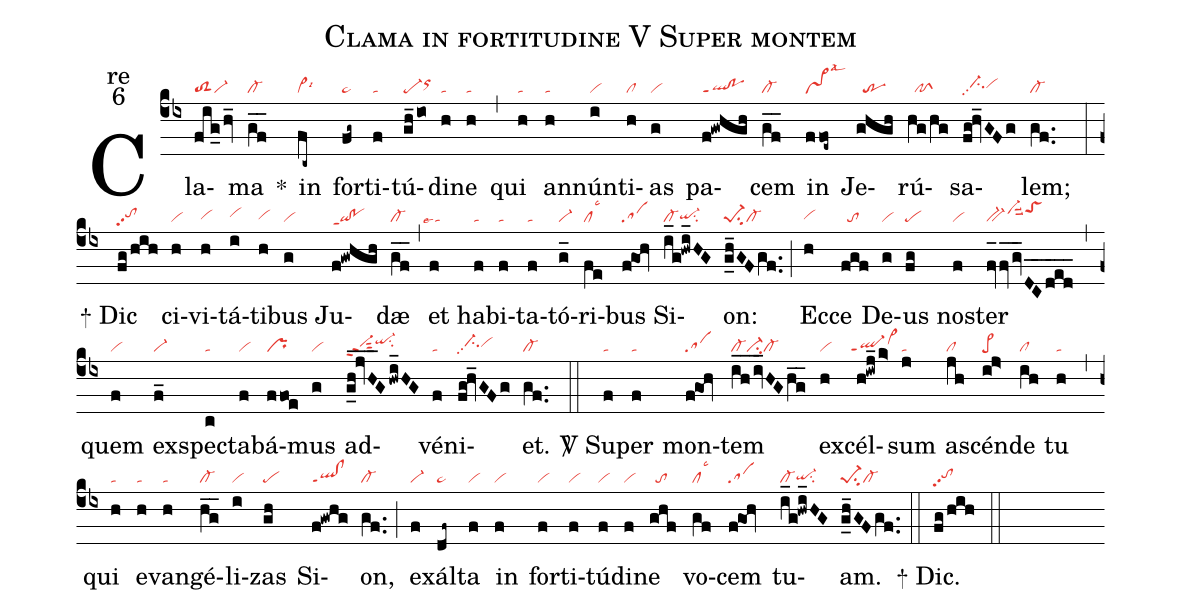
name:Clama in fortitudine V Super montem;
office-part:re;
mode:6;
nabc-lines:1;
%%
(cb4) Cla(fig_/hv_|toS2vi-)ma(gf__|cl-) <sp>*</sp>() in(fc~|vi>lsi6) for(fg~|ta>)ti(f|ta)tú(gh_/io|pe-orhi)di(h|ta)ne(h|ta) (,) qui(h|ta) an(h|ta)nún(i|vi)ti(h|cl)as(g|vi) pa(f!gwhgh|ql!poppt1)cem(gf__|cl-) in(ffoe~|vs>lsal3) Je(ghgh|//tr)rú(hg/hg|//pfS)sa(fg!hv_GFg|//ci-hhpp2vihh)lem;(gf..|cl-) (:)

<sp>+</sp> Dic(fg/hih|tohhpp2) ci(h|vi)vi(h|vihg)tá(i|vihh)ti(h|vihg)bus(g|vi) Ju(f!gwhgh|qi!poppt1)dæ(gf__|cl-) (,) et(f|``talse4) ha(f|ta)bi(f|ta)ta(f|ta)tó(g_|vi-)ri(fe|cllsc3)bus(f@goh|sa) Si(i_g!hwi_HG|cl-qi-hgsu2)on:(g_h_GFgf..|pe-1su2cl-) (;) Ec(h|vihg)ce(fgf|//to) De(g|vi)us(fg|pe) no(f|vi)ster(fv_fv_gvDC___ded___|bv-vi-hisuu2toShj) (,) quem(f|vi) ex(f_|vi-)spec(c|ta)ta(f|vi)bá(ffoe|pr)mus(g|vi) ad(g_h_!jvH__G/hwi_HG|vi-hhppt2sut2qi-hisu2)vé(f|ta)ni(fg!hv_GFg|//ci-hhpp2vihh)et.(gf..|cl-) (::)

<sp>V/</sp> Su(f|ta)per(f|ta) mon(f@goh|sa)tem(ih__/iv_HGhg__|cl-ci-cl-) ex(h|vi)cél(h!iwj_/k>|``ql-ppt1vi>hi)sum(j|ta) a(jh|cl)scén(ij>|pe>)de(ih|cl) tu(h|ta) (,) qui(h|ta) e(h|ta)van(h|ta)gé(hg__|cl-)li(i|vi)zas(gh|pe) Si(f!gwhg|ql!clppt1)on,(gf..|cl-) (;) e(f|vi-)xál(df~|ta>)ta(f|vi) in(f|vi) for(f|vi)ti(f|vi)tú(f|vi)di(f|vi)ne(ghf|//to) vo(gf|cllsc3)cem(f@goh|sa) tu(i_g!hwi_HG|cl-qi-hgsu2)am.(g_h_GFgf..|pe-1su2cl-) (::)

<sp>+</sp> Dic.(fg/hih|tohhpp2) (::)
